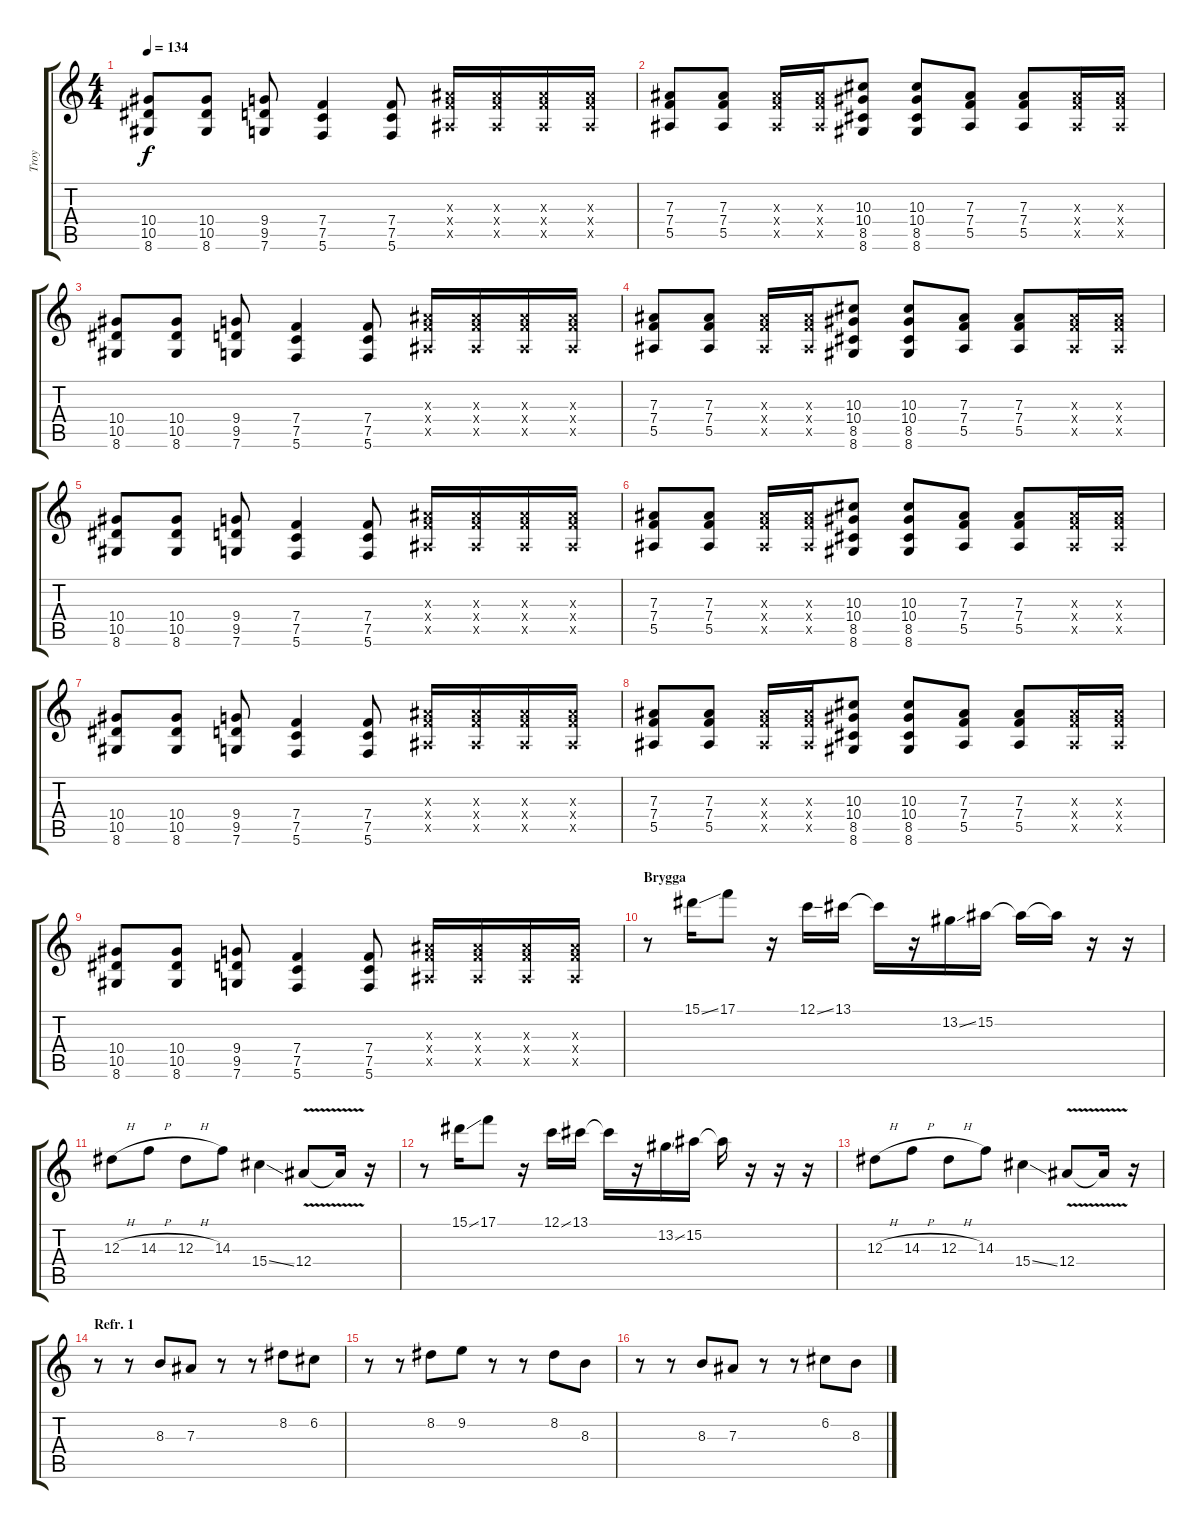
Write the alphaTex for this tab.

\track ("Troy" "Troy") {instrument overdrivenguitar}
\staff {score tabs}
\tuning (C4 G3 Eb3 Bb2 F2 C2) {hide}
\ts (4 4)
\tempo 134
\clef g2
\ks c
(10.4 10.5 8.6).8{dy f} (10.4 10.5 8.6).8 (9.4 9.5 7.6).8 (7.4 7.5 5.6).4 (7.4 7.5 5.6).8 (7.3{x} 7.4{x} 5.5{x}).16 (7.3{x} 7.4{x} 5.5{x}).16 (7.3{x} 7.4{x} 5.5{x}).16 (7.3{x} 7.4{x} 5.5{x}).16 |
(7.3 7.4 5.5).8 (7.3 7.4 5.5).8 (7.3{x} 7.4{x} 5.5{x}).16 (7.3{x} 7.4{x} 5.5{x}).16 (10.3 10.4 8.5 8.6).8 (10.3 10.4 8.5 8.6).8 (7.3 7.4 5.5).8 (7.3 7.4 5.5).8 (7.3{x} 7.4{x} 5.5{x}).16 (7.3{x} 7.4{x} 5.5{x}).16 |
(10.4 10.5 8.6).8 (10.4 10.5 8.6).8 (9.4 9.5 7.6).8 (7.4 7.5 5.6).4 (7.4 7.5 5.6).8 (7.3{x} 7.4{x} 5.5{x}).16 (7.3{x} 7.4{x} 5.5{x}).16 (7.3{x} 7.4{x} 5.5{x}).16 (7.3{x} 7.4{x} 5.5{x}).16 |
(7.3 7.4 5.5).8 (7.3 7.4 5.5).8 (7.3{x} 7.4{x} 5.5{x}).16 (7.3{x} 7.4{x} 5.5{x}).16 (10.3 10.4 8.5 8.6).8 (10.3 10.4 8.5 8.6).8 (7.3 7.4 5.5).8 (7.3 7.4 5.5).8 (7.3{x} 7.4{x} 5.5{x}).16 (7.3{x} 7.4{x} 5.5{x}).16 |
(10.4 10.5 8.6).8 (10.4 10.5 8.6).8 (9.4 9.5 7.6).8 (7.4 7.5 5.6).4 (7.4 7.5 5.6).8 (7.3{x} 7.4{x} 5.5{x}).16 (7.3{x} 7.4{x} 5.5{x}).16 (7.3{x} 7.4{x} 5.5{x}).16 (7.3{x} 7.4{x} 5.5{x}).16 |
(7.3 7.4 5.5).8 (7.3 7.4 5.5).8 (7.3{x} 7.4{x} 5.5{x}).16 (7.3{x} 7.4{x} 5.5{x}).16 (10.3 10.4 8.5 8.6).8 (10.3 10.4 8.5 8.6).8 (7.3 7.4 5.5).8 (7.3 7.4 5.5).8 (7.3{x} 7.4{x} 5.5{x}).16 (7.3{x} 7.4{x} 5.5{x}).16 |
(10.4 10.5 8.6).8 (10.4 10.5 8.6).8 (9.4 9.5 7.6).8 (7.4 7.5 5.6).4 (7.4 7.5 5.6).8 (7.3{x} 7.4{x} 5.5{x}).16 (7.3{x} 7.4{x} 5.5{x}).16 (7.3{x} 7.4{x} 5.5{x}).16 (7.3{x} 7.4{x} 5.5{x}).16 |
(7.3 7.4 5.5).8 (7.3 7.4 5.5).8 (7.3{x} 7.4{x} 5.5{x}).16 (7.3{x} 7.4{x} 5.5{x}).16 (10.3 10.4 8.5 8.6).8 (10.3 10.4 8.5 8.6).8 (7.3 7.4 5.5).8 (7.3 7.4 5.5).8 (7.3{x} 7.4{x} 5.5{x}).16 (7.3{x} 7.4{x} 5.5{x}).16 |
(10.4 10.5 8.6).8 (10.4 10.5 8.6).8 (9.4 9.5 7.6).8 (7.4 7.5 5.6).4 (7.4 7.5 5.6).8 (7.3{x} 7.4{x} 5.5{x}).16 (7.3{x} 7.4{x} 5.5{x}).16 (7.3{x} 7.4{x} 5.5{x}).16 (7.3{x} 7.4{x} 5.5{x}).16 |
\section ("" "Brygga")
r.8 15.1{ss}.16 17.1.8 r.16 12.1{ss}.16 13.1.16 13.1{t}.16 r.16 13.2{ss}.16 15.2.16 15.2{t}.16 15.2{t}.16 r.16 r.16 |
12.3{h}.8 14.3{h}.8 12.3{h}.8 14.3.8 15.4{ss}.4 12.4{v}.8 12.4{t}.16 r.16 |
r.8 15.1{ss}.16 17.1.8 r.16 12.1{ss}.16 13.1.16 13.1{t}.16 r.16 13.2{ss}.16 15.2.16 15.2{t}.16 r.16 r.16 r.16 |
12.3{h}.8 14.3{h}.8 12.3{h}.8 14.3.8 15.4{ss}.4 12.4{v}.8 12.4{t}.16 r.16 |
\section ("" "Refr. 1")
r.8 r.8 8.3.8 7.3.8 r.8 r.8 8.2.8 6.2.8 |
r.8 r.8 8.2.8 9.2.8 r.8 r.8 8.2.8 8.3.8 |
r.8 r.8 8.3.8 7.3.8 r.8 r.8 6.2.8 8.3.8
